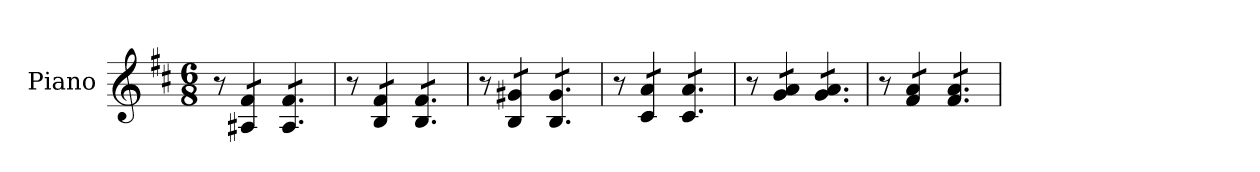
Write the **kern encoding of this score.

**kern
*part1
*staff1
*I"Piano
*I'Pno.
*clefG2
*k[f#c#]
*M6/8
=1
8r
*tremolo
8A#X/ 8f#/L
8A#X/ 8f#/J
8A#/ 8f#/L
8A#/ 8f#/
8A#/ 8f#/J
=2
8r
8B/ 8f#/L
8B/ 8f#/J
8B/ 8f#/L
8B/ 8f#/
8B/ 8f#/J
=3
8r
8B/ 8g#X/L
8B/ 8g#X/J
8B/ 8g#/L
8B/ 8g#/
8B/ 8g#/J
=4
8r
8c#/ 8a/L
8c#/ 8a/J
8c#/ 8a/L
8c#/ 8a/
8c#/ 8a/J
=5
8r
8g/ 8a/L
8g/ 8a/J
8g/ 8a/L
8g/ 8a/
8g/ 8a/J
=6
8r
8f#/ 8a/L
8f#/ 8a/J
8f#/ 8a/L
8f#/ 8a/
8f#/ 8a/J
*Xtremolo
=
*-
